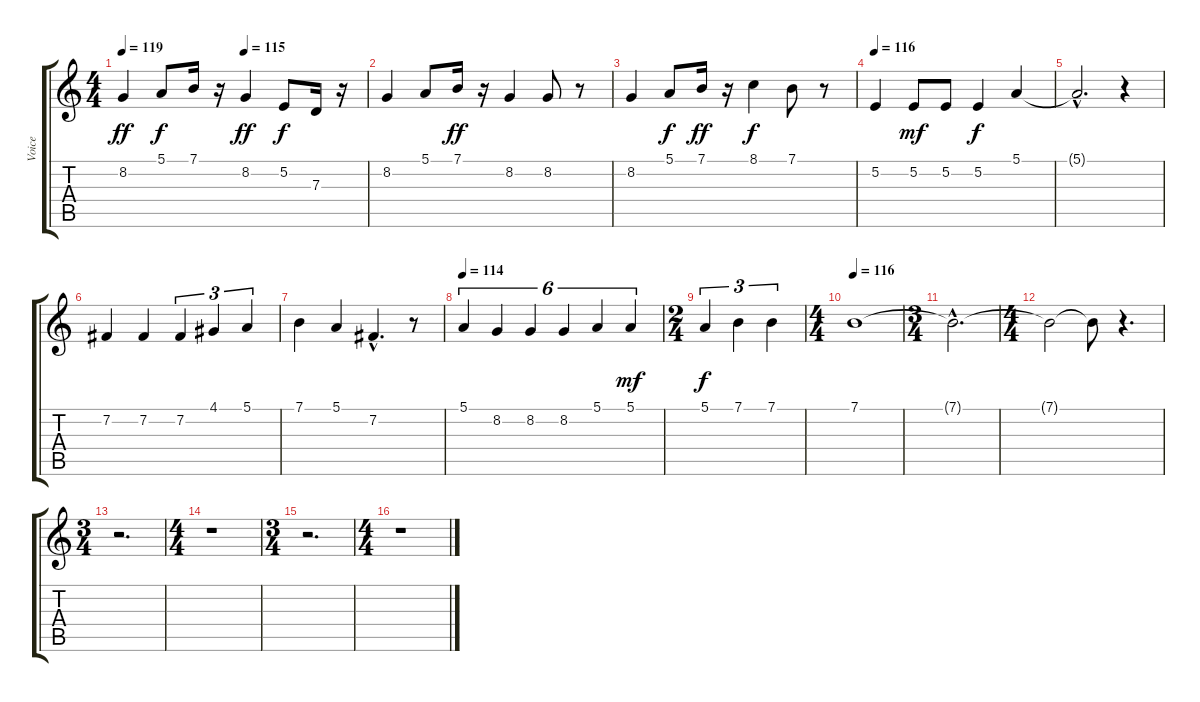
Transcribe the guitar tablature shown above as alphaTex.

\track ("Voice" "Voice") {instrument voiceoohs}
\staff {score tabs}
\tuning (E4 B3 G3 D3 A2 E2) {hide}
\ts (4 4)
\tempo 119
\tempo (115 0.5)
\clef g2
\ks c
8.2.4{dy ff} 5.1.8{dy f} 7.1.16 r.16 8.2.4{dy ff} 5.2.8{dy f} 7.3.16 r.16 |
8.2.4 5.1.8 7.1.16{dy ff} r.16 8.2.4 8.2.8 r.8 |
8.2.4 5.1.8{dy f} 7.1.16{dy ff} r.16 8.1.4{dy f} 7.1.8 r.8 |
\tempo 116
5.2.4 5.2.8{dy mf} 5.2.8 5.2.4{dy f} 5.1.4 |
5.1{hac t}.2{d} r.4 |
7.2.4 7.2.4 7.2.4{tu (3 2)} 4.1.4{tu (3 2)} 5.1.4{tu (3 2)} |
7.1.4 5.1.4 7.2{hac}.4{d} r.8 |
\tempo 114
5.1.4{tu (6 4)} 8.2.4{tu (6 4)} 8.2.4{tu (6 4)} 8.2.4{tu (6 4)} 5.1.4{tu (6 4)} 5.1.4{tu (6 4) dy mf} |
\ts (2 4)
5.1.4{tu (3 2) dy f} 7.1.4{tu (3 2)} 7.1.4{tu (3 2)} |
\ts (4 4)
\tempo 116
7.1.1 |
\ts (3 4)
7.1{hac t}.2{d} |
\ts (4 4)
7.1{t}.2 7.1{t}.8 r.4{d} |
\ts (3 4)
r.2{d} |
\ts (4 4)
r.1 |
\ts (3 4)
r.2{d} |
\ts (4 4)
r.1
